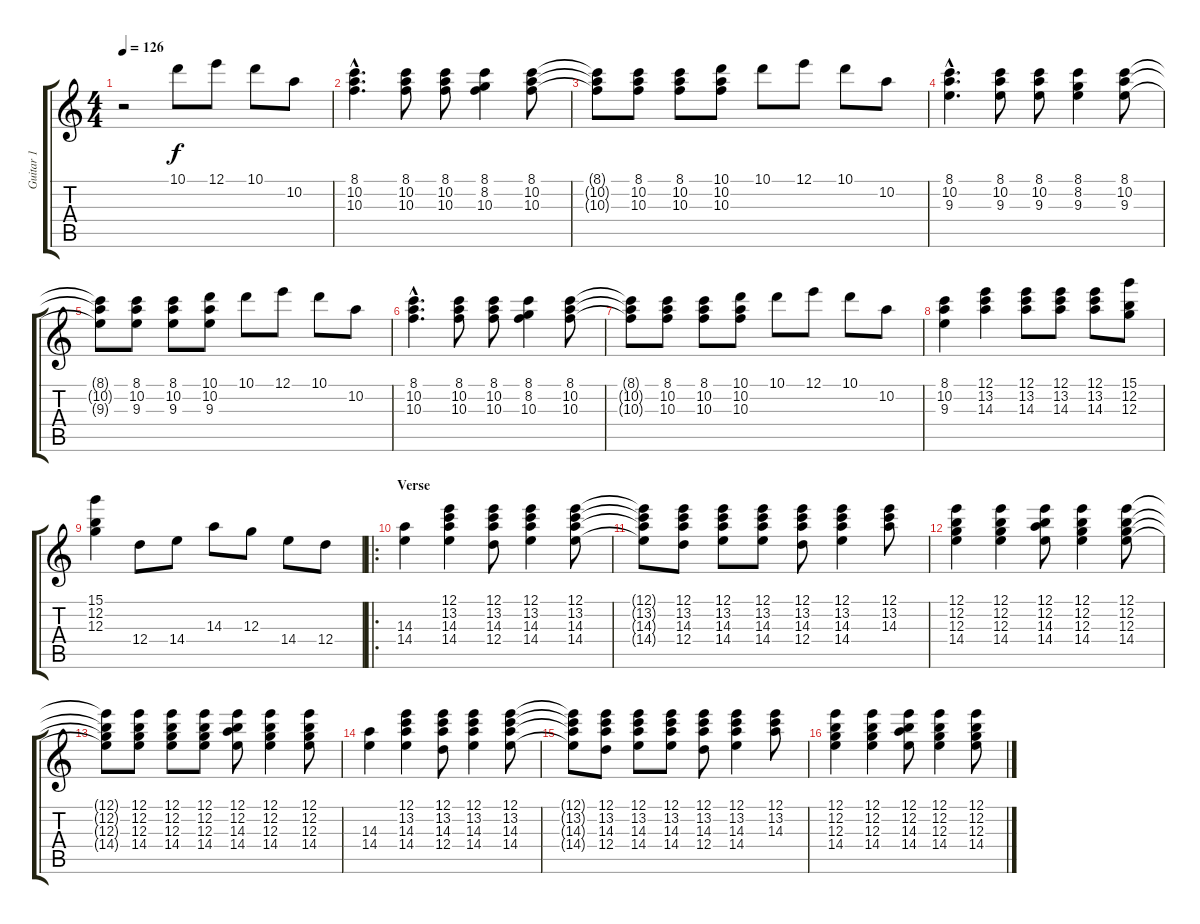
\track ("Guitar 1" "Guitar 1") {instrument acousticguitarnylon}
\staff {score tabs}
\tuning (E4 B3 G3 D3 A2 E2) {hide}
\ts (4 4)
\tempo 126
\clef g2
\ks c
r.2{dy f instrument acousticguitarnylon} 10.1.8 12.1.8 10.1.8 10.2.8 |
(8.1{hac} 10.2{hac} 10.3{hac}).4{d} (8.1 10.2 10.3).8 (8.1 10.2 10.3).8 (8.1 8.2 10.3).4 (8.1 10.2 10.3).8 |
(8.1{t} 10.2{t} 10.3{t}).8 (8.1 10.2 10.3).8 (8.1 10.2 10.3).8 (10.1 10.2 10.3).8 10.1.8 12.1.8 10.1.8 10.2.8 |
(8.1{hac} 10.2{hac} 9.3{hac}).4{d} (8.1 10.2 9.3).8 (8.1 10.2 9.3).8 (8.1 8.2 9.3).4 (8.1 10.2 9.3).8 |
(8.1{t} 10.2{t} 9.3{t}).8 (8.1 10.2 9.3).8 (8.1 10.2 9.3).8 (10.1 10.2 9.3).8 10.1.8 12.1.8 10.1.8 10.2.8 |
(8.1{hac} 10.2{hac} 10.3{hac}).4{d} (8.1 10.2 10.3).8 (8.1 10.2 10.3).8 (8.1 8.2 10.3).4 (8.1 10.2 10.3).8 |
(8.1{t} 10.2{t} 10.3{t}).8 (8.1 10.2 10.3).8 (8.1 10.2 10.3).8 (10.1 10.2 10.3).8 10.1.8 12.1.8 10.1.8 10.2.8 |
(8.1 10.2 9.3).4 (12.1 13.2 14.3).4 (12.1 13.2 14.3).8 (12.1 13.2 14.3).8 (12.1 13.2 14.3).8 (15.1 12.2 12.3).8 |
(15.1 12.2 12.3).4 12.4.8 14.4.8 14.3.8 12.3.8 14.4.8 12.4.8 |
\ro
\section ("" "Verse")
(14.3 14.4).4 (12.1 13.2 14.3 14.4).4 (12.1 13.2 14.3 12.4).8 (12.1 13.2 14.3 14.4).4 (12.1 13.2 14.3 14.4).8 |
(12.1{t} 13.2{t} 14.3{t} 14.4{t}).8 (12.1 13.2 14.3 12.4).8 (12.1 13.2 14.3 14.4).8 (12.1 13.2 14.3 14.4).8 (12.1 13.2 14.3 12.4).8 (12.1 13.2 14.3 14.4).4 (12.1 13.2 14.3).8 |
(12.1 12.2 12.3 14.4).4 (12.1 12.2 12.3 14.4).4 (12.1 12.2 14.3 14.4).8 (12.1 12.2 12.3 14.4).4 (12.1 12.2 12.3 14.4).8 |
(12.1{t} 12.2{t} 12.3{t} 14.4{t}).8 (12.1 12.2 12.3 14.4).8 (12.1 12.2 12.3 14.4).8 (12.1 12.2 12.3 14.4).8 (12.1 12.2 14.3 14.4).8 (12.1 12.2 12.3 14.4).4 (12.1 12.2 12.3 14.4).8 |
(14.3 14.4).4 (12.1 13.2 14.3 14.4).4 (12.1 13.2 14.3 12.4).8 (12.1 13.2 14.3 14.4).4 (12.1 13.2 14.3 14.4).8 |
(12.1{t} 13.2{t} 14.3{t} 14.4{t}).8 (12.1 13.2 14.3 12.4).8 (12.1 13.2 14.3 14.4).8 (12.1 13.2 14.3 14.4).8 (12.1 13.2 14.3 12.4).8 (12.1 13.2 14.3 14.4).4 (12.1 13.2 14.3).8 |
(12.1 12.2 12.3 14.4).4 (12.1 12.2 12.3 14.4).4 (12.1 12.2 14.3 14.4).8 (12.1 12.2 12.3 14.4).4 (12.1 12.2 12.3 14.4).8
